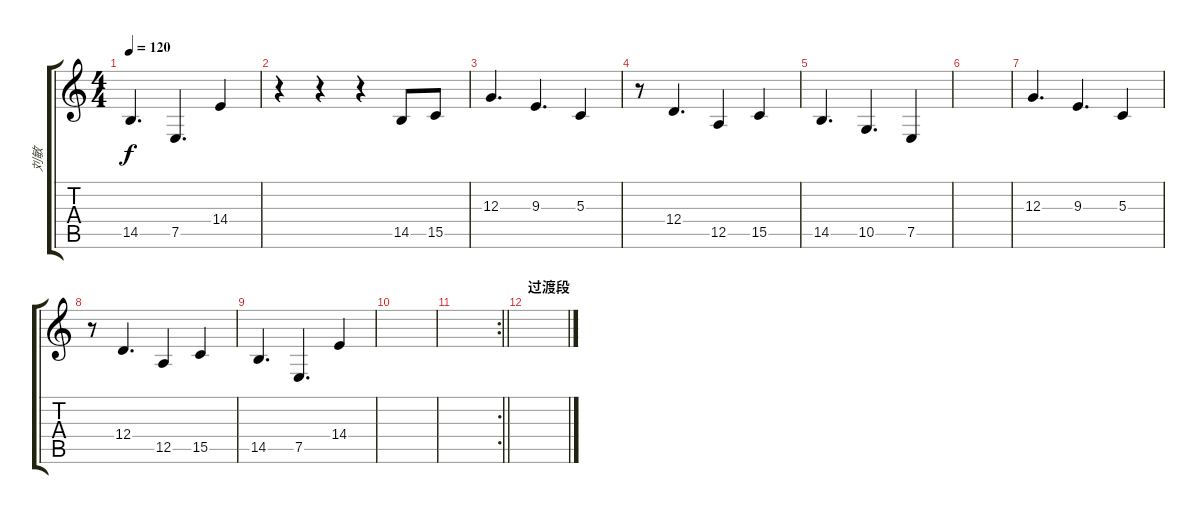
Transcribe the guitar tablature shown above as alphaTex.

\track ("刘敏" "刘敏") {instrument electricgrandpiano}
\staff {score tabs}
\tuning (E4 B3 G3 D3 A2 E2) {hide}
\ts (4 4)
\tempo 120
\clef g2
\ks c
14.5.4{d dy f} 7.5.4{d} 14.4.4 |
r.4 r.4 r.4 14.5.8 15.5.8 |
12.3.4{d} 9.3.4{d} 5.3.4 |
r.8 12.4.4{d} 12.5.4 15.5.4 |
14.5.4{d} 10.5.4{d} 7.5.4 |
|
12.3.4{d} 9.3.4{d} 5.3.4 |
r.8 12.4.4{d} 12.5.4 15.5.4 |
14.5.4{d} 7.5.4{d} 14.4.4 |
|
\rc 2
\barLineRight lightlight
|
\section ("" "过渡段")
